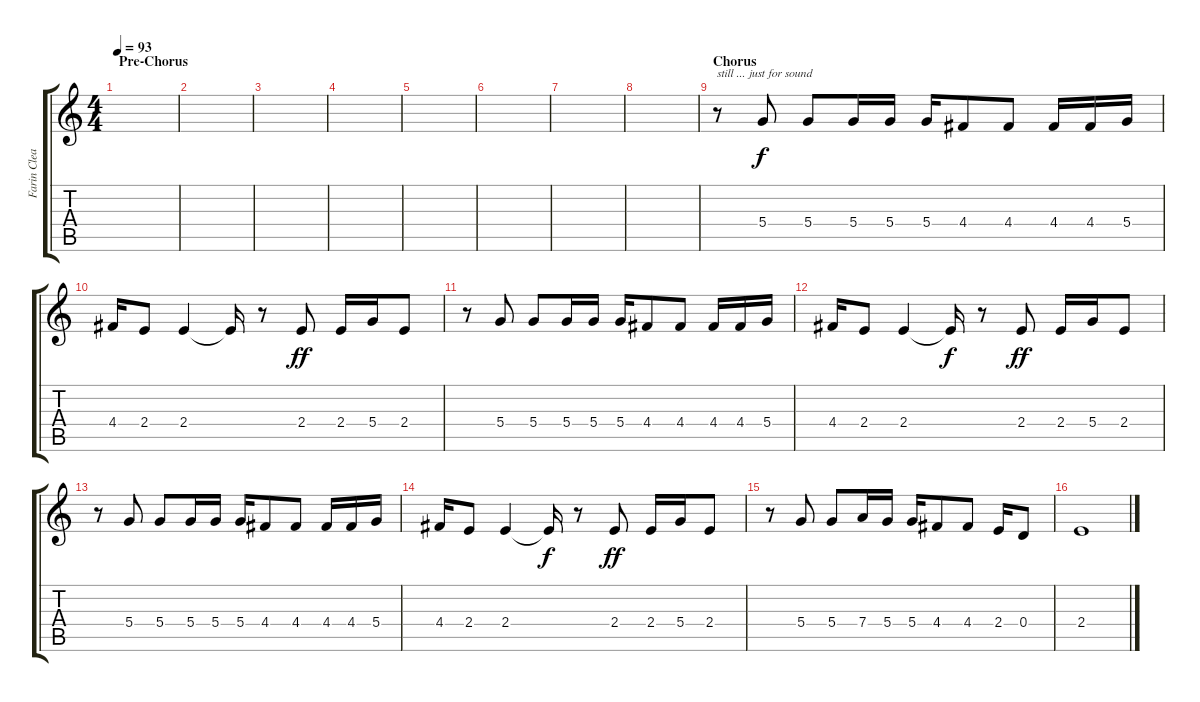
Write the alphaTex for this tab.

\track ("Farin Clean II" "Farin Clea") {instrument electricguitarmuted}
\staff {score tabs}
\tuning (E4 B3 G3 D3 A2 E2) {hide}
\ts (4 4)
\section ("" "Pre-Chorus")
\tempo 93
\clef g2
\ks c
|
|
|
|
|
|
|
|
\section ("" "Chorus")
r.8{txt "still ... just for sound"} 5.4.8 5.4.8 5.4.16 5.4.16 5.4.16 4.4.8 4.4.8 4.4.16 4.4.16 5.4.16 |
4.4.16 2.4.8 2.4.4 2.4{t}.16{dy f} r.8 2.4.8{dy ff} 2.4.16 5.4.16 2.4.8 |
r.8 5.4.8 5.4.8 5.4.16 5.4.16 5.4.16 4.4.8 4.4.8 4.4.16 4.4.16 5.4.16 |
4.4.16 2.4.8 2.4.4 2.4{t}.16{dy f} r.8 2.4.8{dy ff} 2.4.16 5.4.16 2.4.8 |
r.8 5.4.8 5.4.8 5.4.16 5.4.16 5.4.16 4.4.8 4.4.8 4.4.16 4.4.16 5.4.16 |
4.4.16 2.4.8 2.4.4 2.4{t}.16{dy f} r.8 2.4.8{dy ff} 2.4.16 5.4.16 2.4.8 |
r.8 5.4.8 5.4.8 7.4.16 5.4.16 5.4.16 4.4.8 4.4.8 2.4.16 0.4.8 |
2.4.1
